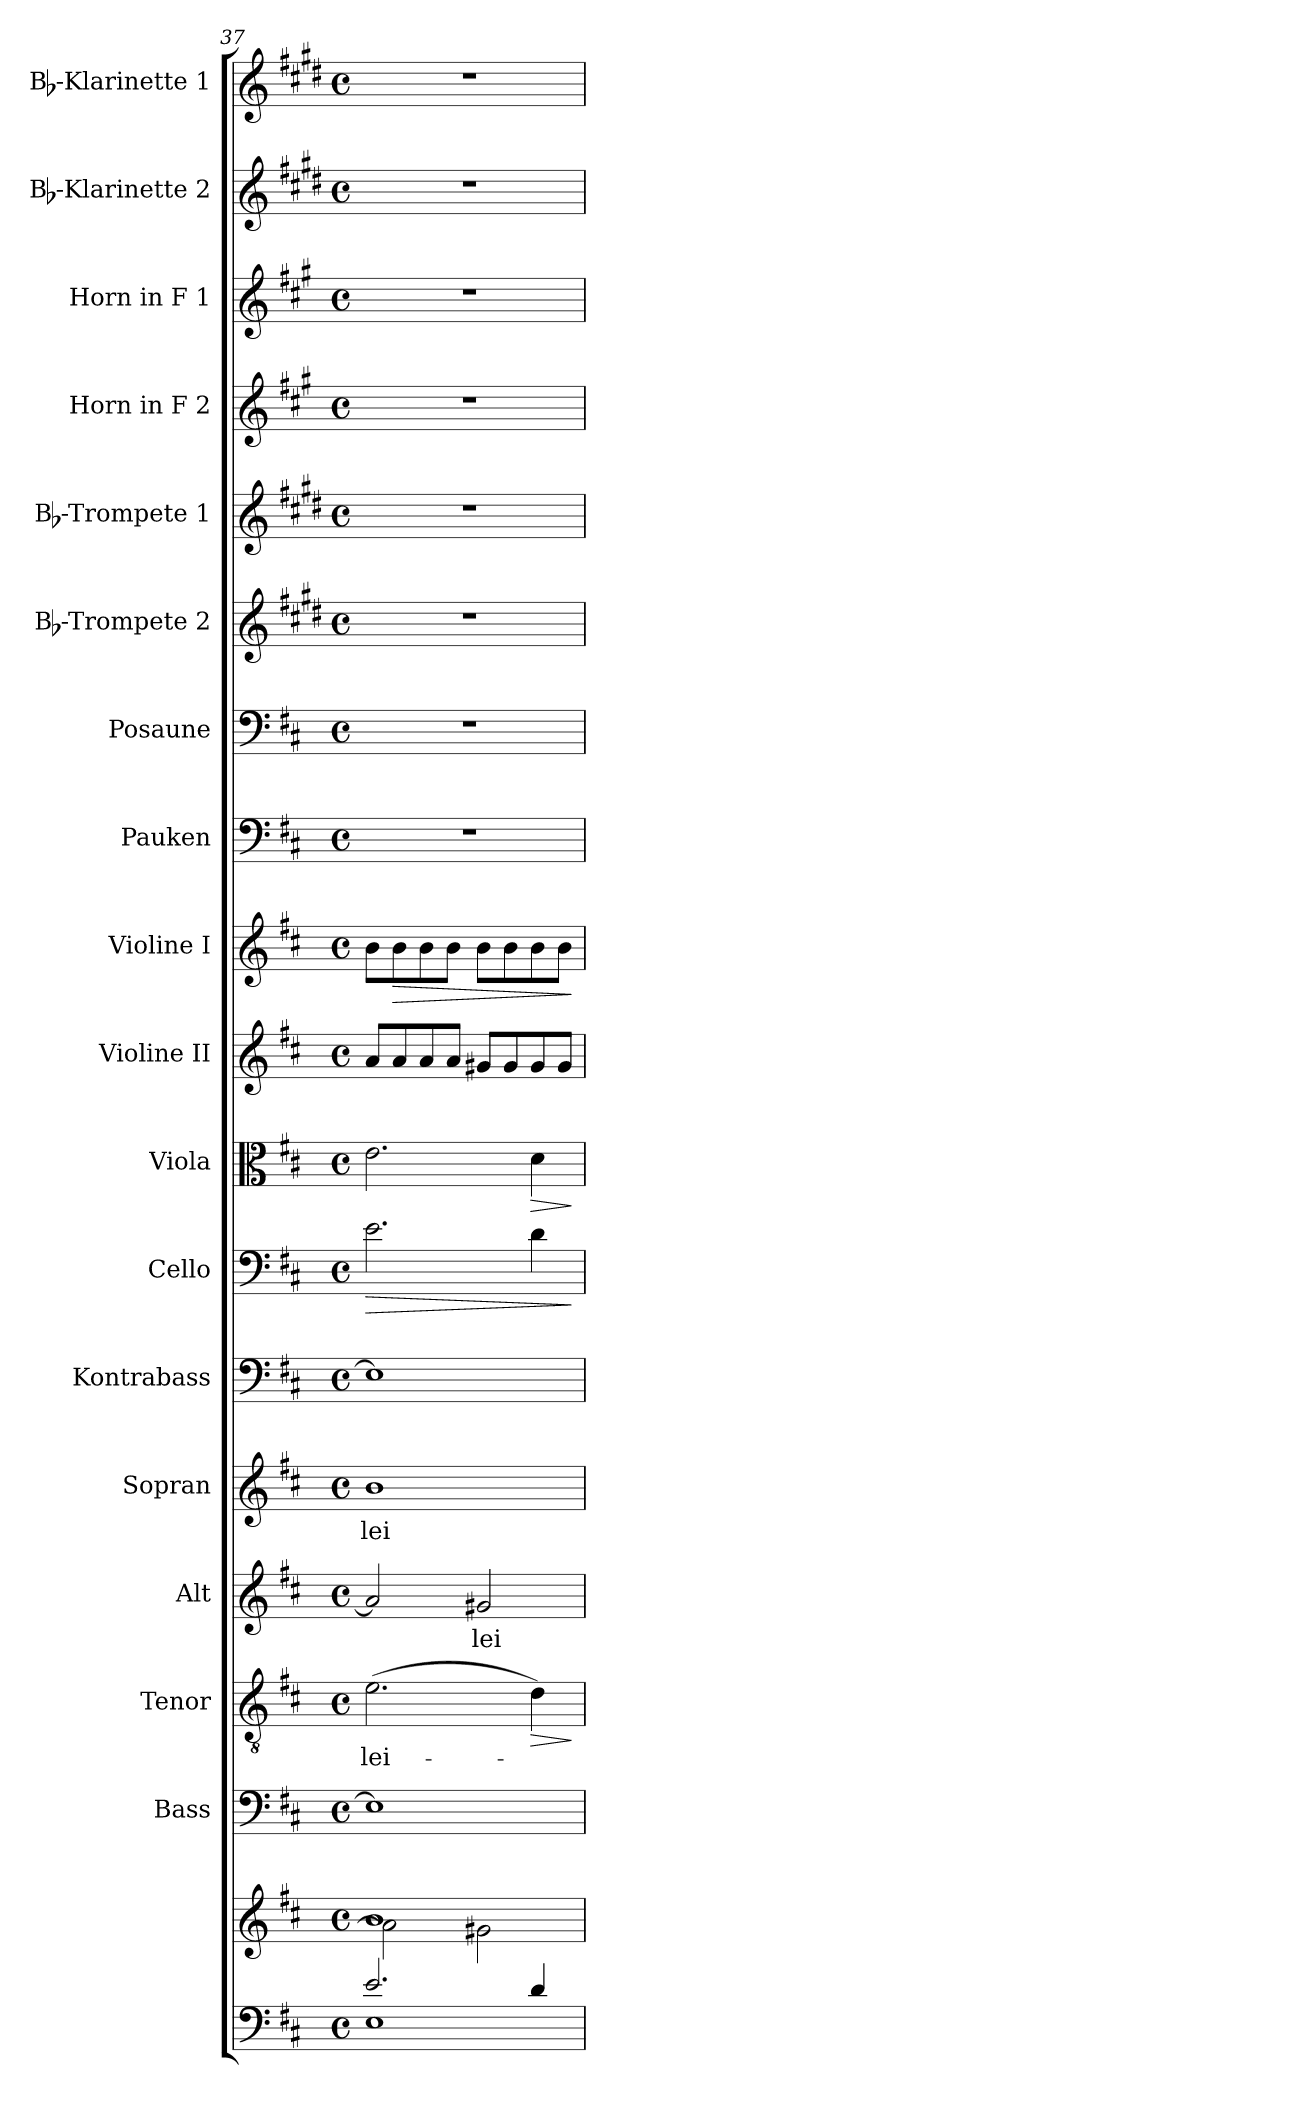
**kern	**kern	**kern	**kern	**text	**dynam	**kern	**text	**kern	**text	**kern	**kern	**dynam	**kern	**dynam	**kern	**kern	**dynam	**kern	**kern	**kern	**kern	**kern	**kern	**kern	**kern
*part18	*part18	*part17	*part16	*part16	*part16	*part15	*part15	*part14	*part14	*part13	*part12	*part12	*part11	*part11	*part10	*part9	*part9	*part8	*part7	*part6	*part5	*part4	*part3	*part2	*part1
*staff19	*staff18	*staff17	*staff16	*staff16	*staff16	*staff15	*staff15	*staff14	*staff14	*staff13	*staff12	*staff12	*staff11	*staff11	*staff10	*staff9	*staff9	*staff8	*staff7	*staff6	*staff5	*staff4	*staff3	*staff2	*staff1
*	*	*I"Bass	*I"Tenor	*	*	*I"Alt	*	*I"Sopran	*	*I"Kontrabass	*I"Cello	*	*I"Viola	*	*I"Violine II	*I"Violine I	*	*I"Pauken	*I"Posaune	*I"Bb-Trompete 2	*I"Bb-Trompete 1	*I"Horn in F 2	*I"Horn in F 1	*I"Bb-Klarinette 2	*I"Bb-Klarinette 1
*	*	*I'B.	*I'T.	*	*	*I'A.	*	*I'S.	*	*I'Kb.	*	*	*I'Vla.	*	*I'Vl. II	*I'Vl. I	*	*I'Pk.	*I'Pos.	*I'Bb Trp. 2	*I'Bb Trp. 1	*	*	*I'Bb Kl. 2	*I'Bb Kl. 1
*clefF4	*clefG2	*clefF4	*clefGv2	*	*	*clefG2	*	*clefG2	*	*clefF4	*clefF4	*	*clefC3	*	*clefG2	*clefG2	*	*clefF4	*clefF4	*clefG2	*clefG2	*clefG2	*clefG2	*clefG2	*clefG2
*	*	*	*	*	*	*	*	*	*	*ITrd7c12	*	*	*	*	*	*	*	*	*	*ITrd1c2	*ITrd1c2	*ITrd4c7	*ITrd4c7	*ITrd1c2	*ITrd1c2
*k[f#c#]	*k[f#c#]	*k[f#c#]	*k[f#c#]	*	*	*k[f#c#]	*	*k[f#c#]	*	*k[f#c#]	*k[f#c#]	*	*k[f#c#]	*	*k[f#c#]	*k[f#c#]	*	*k[f#c#]	*k[f#c#]	*k[f#c#]	*k[f#c#]	*k[f#c#]	*k[f#c#]	*k[f#c#]	*k[f#c#]
*D:	*D:	*D:	*D:	*	*	*D:	*	*D:	*	*D:	*D:	*	*D:	*	*D:	*D:	*	*D:	*D:	*D:	*D:	*D:	*D:	*D:	*D:
*M4/4	*M4/4	*M4/4	*M4/4	*	*	*M4/4	*	*M4/4	*	*M4/4	*M4/4	*	*M4/4	*	*M4/4	*M4/4	*	*M4/4	*M4/4	*M4/4	*M4/4	*M4/4	*M4/4	*M4/4	*M4/4
*met(c)	*met(c)	*met(c)	*met(c)	*	*	*met(c)	*	*met(c)	*	*met(c)	*met(c)	*	*met(c)	*	*met(c)	*met(c)	*	*met(c)	*met(c)	*met(c)	*met(c)	*met(c)	*met(c)	*met(c)	*met(c)
=37	=37	=37	=37	=37	=37	=37	=37	=37	=37	=37	=37	=37	=37	=37	=37	=37	=37	=37	=37	=37	=37	=37	=37	=37	=37
*^	*^	*	*	*	*	*	*	*	*	*	*	*	*	*	*	*	*	*	*	*	*	*	*	*	*
!	!	!	!	!	!	!LO:LY:b	!	!	!	!	!LO:LY:b	!	!	!LO:HP:b	!	!	!	!	!	!	!	!	!	!	!	!	!
2.e/	1E	1b	2a\]	1E]	(>2.e\	-lei-	.	2a/]	.	1b	-lei-	1EE]	2.e\	>	2.e\	.	8a/L	8b\L	.	1r	1r	1r	1r	1r	1r	1r	1r
!	!	!	!	!	!	!	!	!	!	!	!	!	!	!	!	!	!	!	!LO:HP:b	!	!	!	!	!	!	!	!
.	.	.	.	.	.	.	.	.	.	.	.	.	.	.	.	.	8a/	8b\	>	.	.	.	.	.	.	.	.
.	.	.	.	.	.	.	.	.	.	.	.	.	.	.	.	.	8a/	8b\	.	.	.	.	.	.	.	.	.
.	.	.	.	.	.	.	.	.	.	.	.	.	.	.	.	.	8a/J	8b\J	.	.	.	.	.	.	.	.	.
!	!	!	!	!	!	!	!	!	!LO:LY:b	!	!	!	!	!	!	!	!	!	!	!	!	!	!	!	!	!	!
.	.	.	2g#X\	.	.	.	.	2g#X/	-lei-	.	.	.	.	.	.	.	8g#X/L	8b\L	.	.	.	.	.	.	.	.	.
.	.	.	.	.	.	.	.	.	.	.	.	.	.	.	.	.	8g#/	8b\	.	.	.	.	.	.	.	.	.
!	!	!	!	!	!	!	!LO:HP:b	!	!	!	!	!	!	!	!	!LO:HP:b	!	!	!	!	!	!	!	!	!	!	!
4d/	.	.	.	.	4d\)	.	>	.	.	.	.	.	4d\	.	4d\	>	8g#/	8b\	.	.	.	.	.	.	.	.	.
.	.	.	.	.	.	.	.	.	.	.	.	.	.	.	.	.	8g#/J	8b\J	.	.	.	.	.	.	.	.	.
*v	*v	*	*	*	*	*	*	*	*	*	*	*	*	*	*	*	*	*	*	*	*	*	*	*	*	*	*
*	*v	*v	*	*	*	*	*	*	*	*	*	*	*	*	*	*	*	*	*	*	*	*	*	*	*	*
.	.	.	.	.	]	.	.	.	.	.	.	]	.	]	.	.	]	.	.	.	.	.	.	.	.
=	=	=	=	=	=	=	=	=	=	=	=	=	=	=	=	=	=	=	=	=	=	=	=	=	=
*-	*-	*-	*-	*-	*-	*-	*-	*-	*-	*-	*-	*-	*-	*-	*-	*-	*-	*-	*-	*-	*-	*-	*-	*-	*-
